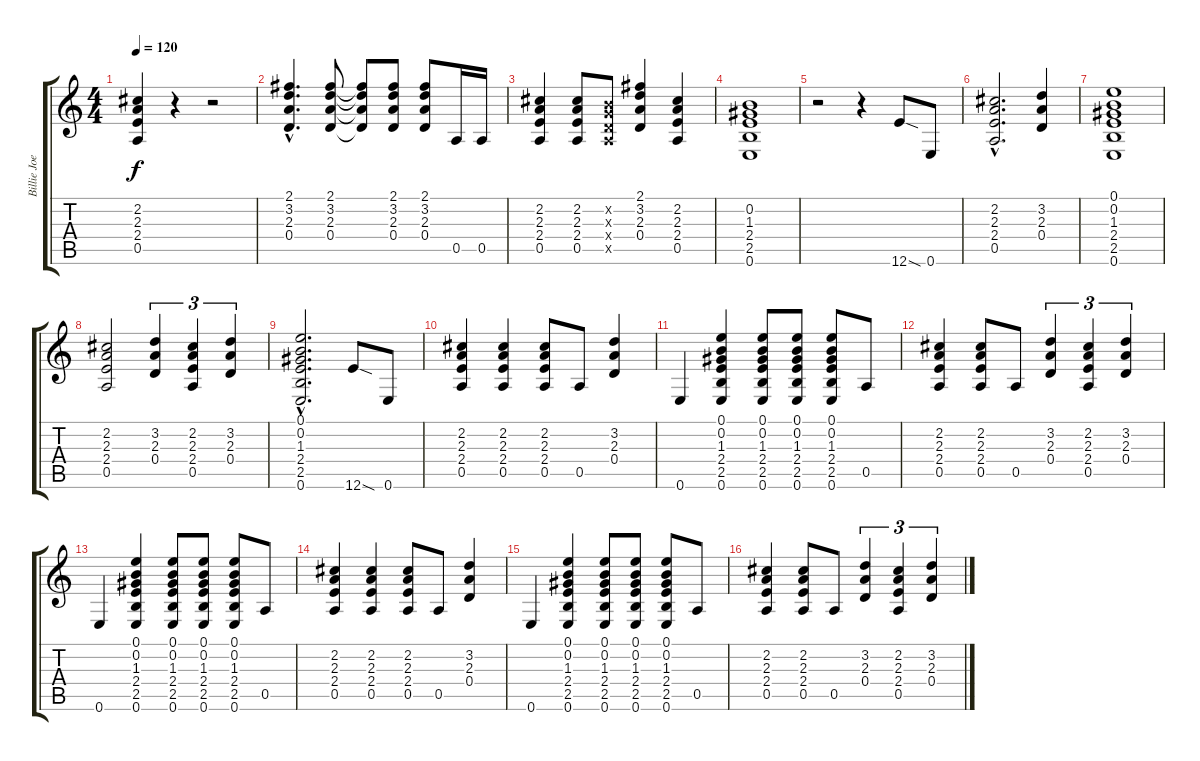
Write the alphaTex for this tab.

\track ("Billie Joe" "Billie Joe") {instrument distortionguitar}
\staff {score tabs}
\tuning (E4 B3 G3 D3 A2 E2) {hide}
\ts (4 4)
\tempo 120
\clef g2
\ks c
(2.2 2.3 2.4 0.5).4{dy f} r.4 r.2 |
(2.1{hac} 3.2{hac} 2.3{hac} 0.4{hac}).4{d} (2.1 3.2 2.3 0.4).8 (2.1{t} 3.2{t} 2.3{t} 0.4{t}).8 (2.1 3.2 2.3 0.4).8 (2.1 3.2 2.3 0.4).8 0.5.16 0.5.16 |
(2.2 2.3 2.4 0.5).4 (2.2 2.3 2.4 0.5).8 (0.2{x} 0.3{x} 0.4{x} 0.5{x}).8 (2.1 3.2 2.3 0.4).4 (2.2 2.3 2.4 0.5).4 |
(0.2 1.3 2.4 2.5 0.6).1 |
r.2 r.4 12.6{sod}.8 0.6.8 |
(2.2{hac} 2.3{hac} 2.4{hac} 0.5{hac}).2{d} (3.2 2.3 0.4).4 |
(0.1 0.2 1.3 2.4 2.5 0.6).1 |
(2.2 2.3 2.4 0.5).2 (3.2 2.3 0.4).4{tu (3 2)} (2.2 2.3 2.4 0.5).4{tu (3 2)} (3.2 2.3 0.4).4{tu (3 2)} |
(0.1{hac} 0.2{hac} 1.3{hac} 2.4{hac} 2.5{hac} 0.6{hac}).2{d} 12.6{sod}.8 0.6.8 |
(2.2 2.3 2.4 0.5).4 (2.2 2.3 2.4 0.5).4 (2.2 2.3 2.4 0.5).8 0.5.8 (3.2 2.3 0.4).4 |
0.6.4 (0.1 0.2 1.3 2.4 2.5 0.6).4 (0.1 0.2 1.3 2.4 2.5 0.6).8 (0.1 0.2 1.3 2.4 2.5 0.6).8 (0.1 0.2 1.3 2.4 2.5 0.6).8 0.5.8 |
(2.2 2.3 2.4 0.5).4 (2.2 2.3 2.4 0.5).8 0.5.8 (3.2 2.3 0.4).4{tu (3 2)} (2.2 2.3 2.4 0.5).4{tu (3 2)} (3.2 2.3 0.4).4{tu (3 2)} |
0.6.4 (0.1 0.2 1.3 2.4 2.5 0.6).4 (0.1 0.2 1.3 2.4 2.5 0.6).8 (0.1 0.2 1.3 2.4 2.5 0.6).8 (0.1 0.2 1.3 2.4 2.5 0.6).8 0.5.8 |
(2.2 2.3 2.4 0.5).4 (2.2 2.3 2.4 0.5).4 (2.2 2.3 2.4 0.5).8 0.5.8 (3.2 2.3 0.4).4 |
0.6.4 (0.1 0.2 1.3 2.4 2.5 0.6).4 (0.1 0.2 1.3 2.4 2.5 0.6).8 (0.1 0.2 1.3 2.4 2.5 0.6).8 (0.1 0.2 1.3 2.4 2.5 0.6).8 0.5.8 |
(2.2 2.3 2.4 0.5).4 (2.2 2.3 2.4 0.5).8 0.5.8 (3.2 2.3 0.4).4{tu (3 2)} (2.2 2.3 2.4 0.5).4{tu (3 2)} (3.2 2.3 0.4).4{tu (3 2)}
